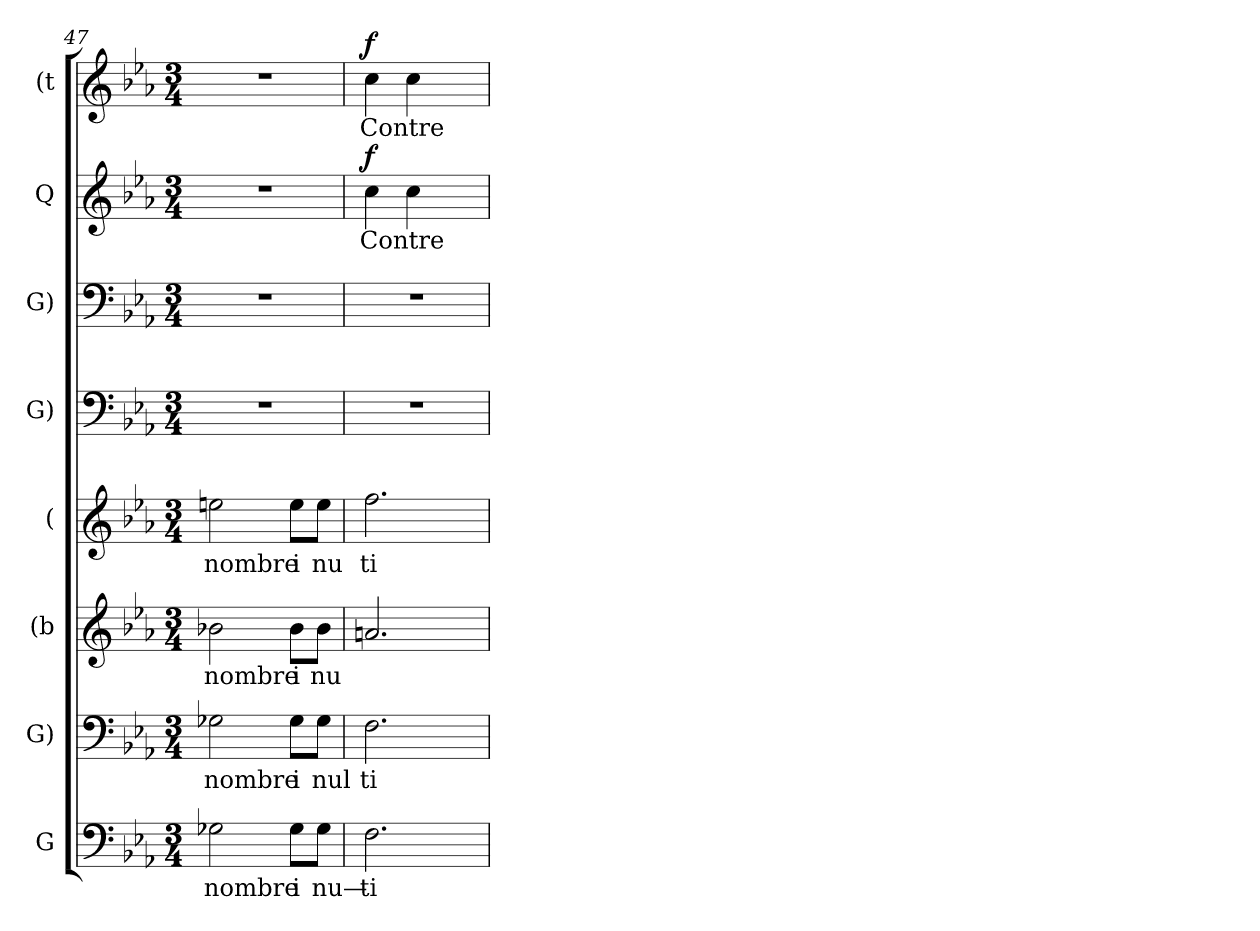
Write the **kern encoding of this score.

**kern	**text	**kern	**text	**kern	**text	**kern	**text	**kern	**kern	**kern	**text	**dynam	**kern	**text	**dynam
*part8	*part8	*part7	*part7	*part6	*part6	*part5	*part5	*part4	*part3	*part2	*part2	*part2	*part1	*part1	*part1
*staff8	*staff8	*staff7	*staff7	*staff6	*staff6	*staff5	*staff5	*staff4	*staff3	*staff2	*staff2	*staff2	*staff1	*staff1	*staff1
*I"G	*	*I"G)	*	*I"(b	*	*I"(	*	*I"G)	*I"G)	*I"Q	*	*	*I"(t	*	*
*clefF4	*	*clefF4	*	*clefG2	*	*clefG2	*	*clefF4	*clefF4	*clefG2	*	*	*clefG2	*	*
*k[b-e-a-]	*	*k[b-e-a-]	*	*k[b-e-a-]	*	*k[b-e-a-]	*	*k[b-e-a-]	*k[b-e-a-]	*k[b-e-a-]	*	*	*k[b-e-a-]	*	*
*M3/4	*	*M3/4	*	*M3/4	*	*M3/4	*	*M3/4	*M3/4	*M3/4	*	*	*M3/4	*	*
=47	=47	=47	=47	=47	=47	=47	=47	=47	=47	=47	=47	=47	=47	=47	=47
2G-Xi\	nombre	2G-Xi\	nombre	2b-Xi\	nombre	2eeni\	nombre	2.r	2.r	2.r	.	.	2.r	.	.
8G-i\L	i	8G-i\L	i	8b-i\L	i	8eei\L	i	.	.	.	.	.	.	.	.
8G-i\J	nu—	8G-i\J	nul	8b-i\J	nu	8eei\J	nu	.	.	.	.	.	.	.	.
=48	=48	=48	=48	=48	=48	=48	=48	=48	=48	=48	=48	=48	=48	=48	=48
!	!	!	!	!	!	!	!	!	!	!	!	!LO:DY:a	!	!	!LO:DY:a
2.Fi\	ti-	2.Fi\	ti-	2.ani/	.	2.ffi\	ti	2.r	2.r	4cci\	Contre	f	4cci\	Contre	f
.	.	.	.	.	.	.	.	.	.	4cci\	.	.	4cci\	.	.
.	.	.	.	.	.	.	.	.	.	4ryy	.	.	4ryy	.	.
=	=	=	=	=	=	=	=	=	=	=	=	=	=	=	=
*-	*-	*-	*-	*-	*-	*-	*-	*-	*-	*-	*-	*-	*-	*-	*-
